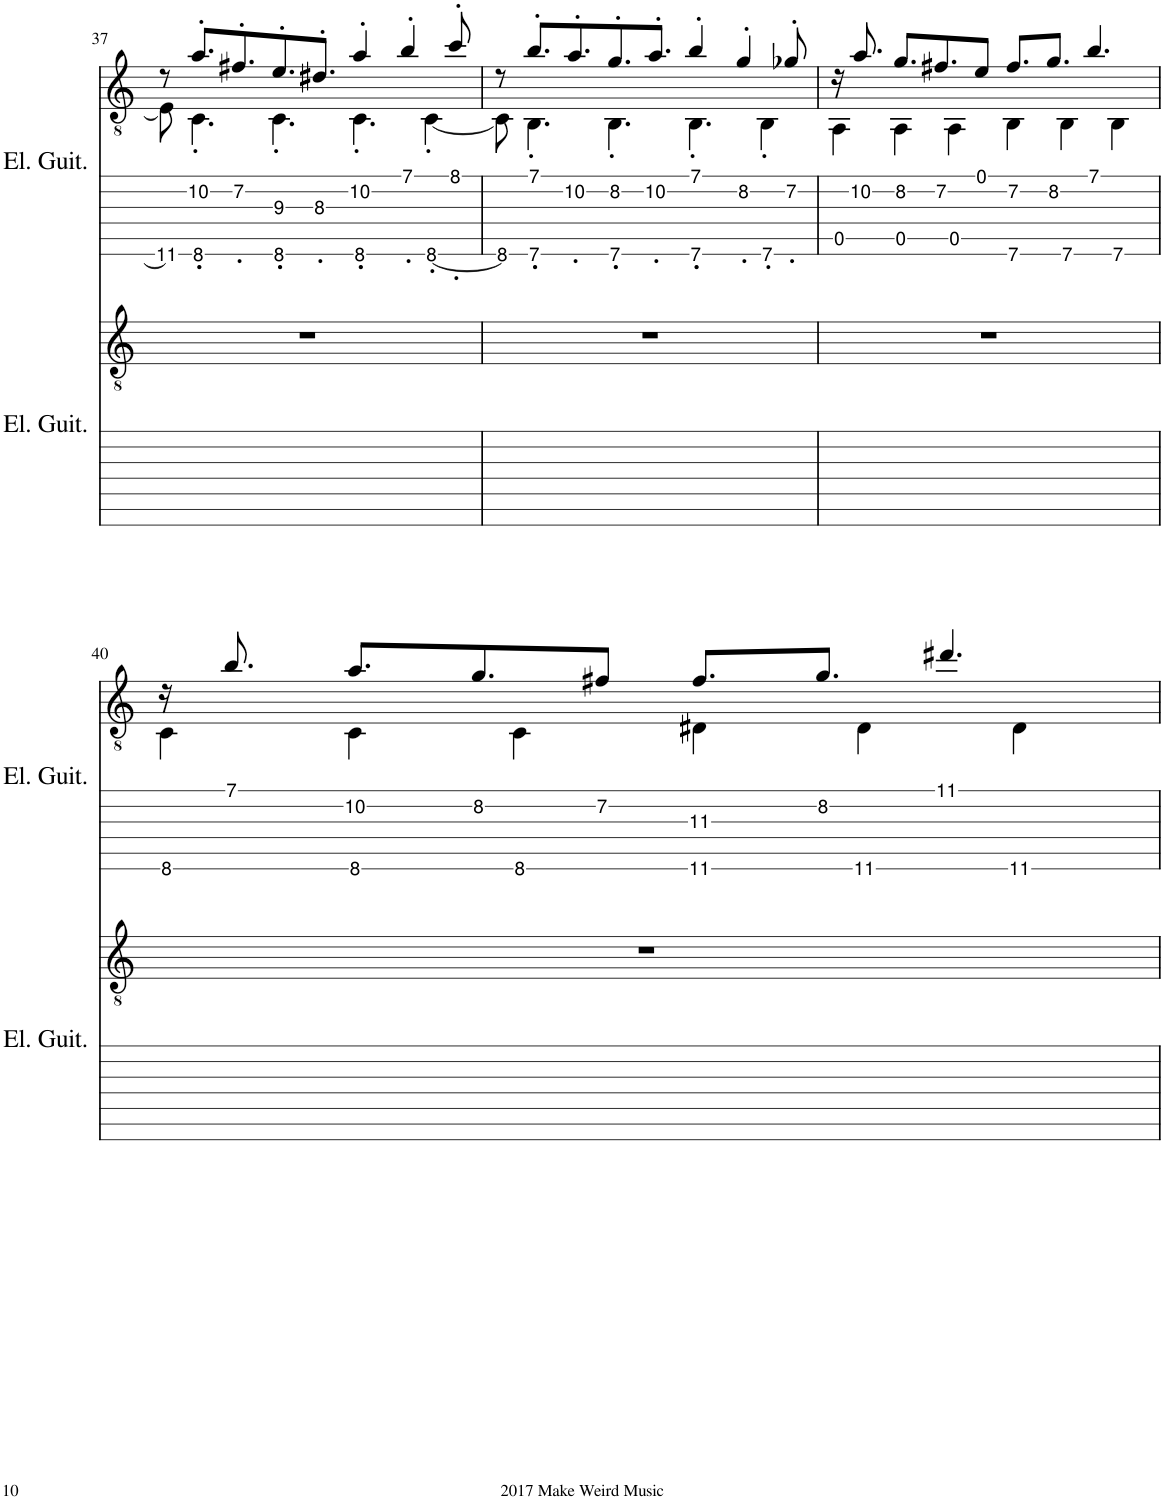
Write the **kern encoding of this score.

**kern	**kern	**kern	**kern
*part2	*part2	*part1	*part1
*staff4	*staff3	*staff2	*staff1
*I"Electric Guitar	*	*I"Electric Guitar	*
*I'El. Guit.	*	*I'El. Guit.	*
!!LO:PB:g=z
*	*clefGv2	*	*clefGv2
*k[]	*k[]	*k[]	*k[]
*M6/4	*M6/4	*M6/4	*M6/4
=37	=37	=37	=37
*	*	*^	*^
1.r	1.r	8r	8E-]	8r	8E-\]
.	.	8.a'L	4.C'	8.a'/L	4.C'\
.	.	8.f#X'	.	8.f#X'/	.
.	.	8.e'	4.C'	8.e'/	4.C'\
.	.	8.d#X'J	.	8.d#X'/J	.
.	.	4a'	4.C'	4a'/	4.C'\
.	.	4b'	.	4b'/	.
.	.	.	[4C'	.	[4C'\
.	.	8cc'	.	8cc'/	.
=38	=38	=38	=38	=38	=38
1.r	1.r	8r	8C]	8r	8C\]
.	.	8.b'L	4.BB'	8.b'/L	4.BB'\
.	.	8.a'	.	8.a'/	.
.	.	8.g'	4.BB'	8.g'/	4.BB'\
.	.	8.a'J	.	8.a'/J	.
.	.	4b'	4.BB'	4b'/	4.BB'\
.	.	4g'	.	4g'/	.
.	.	.	4BB'	.	4BB'\
.	.	8g-X'	.	8g-X'/	.
=39	=39	=39	=39	=39	=39
1.r	1.r	16r	4AA	16r	4AA\
.	.	8.aL	.	8.a/	.
.	.	8.g	4AA	8.g/L	4AA\
.	.	8.f#X	.	8.f#X/	.
.	.	.	4AA	.	4AA\
.	.	8eJ	.	8e/J	.
.	.	8.f#L	4BB	8.f#/L	4BB\
.	.	8.gJ	.	8.g/J	.
.	.	.	4BB	.	4BB\
.	.	4.b	.	4.b/	.
.	.	.	4BB	.	4BB\
!!LO:LB:g=z	!!
=40	=40	=40	=40	=40	=40
1.r	1.r	16r	4C	16r	4C\
.	.	8.bL	.	8.b/	.
.	.	8.a	4C	8.a/L	4C\
.	.	8.g	.	8.g/	.
.	.	.	4C	.	4C\
.	.	8f#XJ	.	8f#X/J	.
.	.	8.f#L	4D#X	8.f#/L	4D#X\
.	.	8.gJ	.	8.g/J	.
.	.	.	4D#	.	4D#\
.	.	4.dd#X	.	4.dd#X/	.
.	.	.	4D#	.	4D#\
*	*	*v	*v	*	*
*	*	*	*v	*v
=	=	=	=
*-	*-	*-	*-
